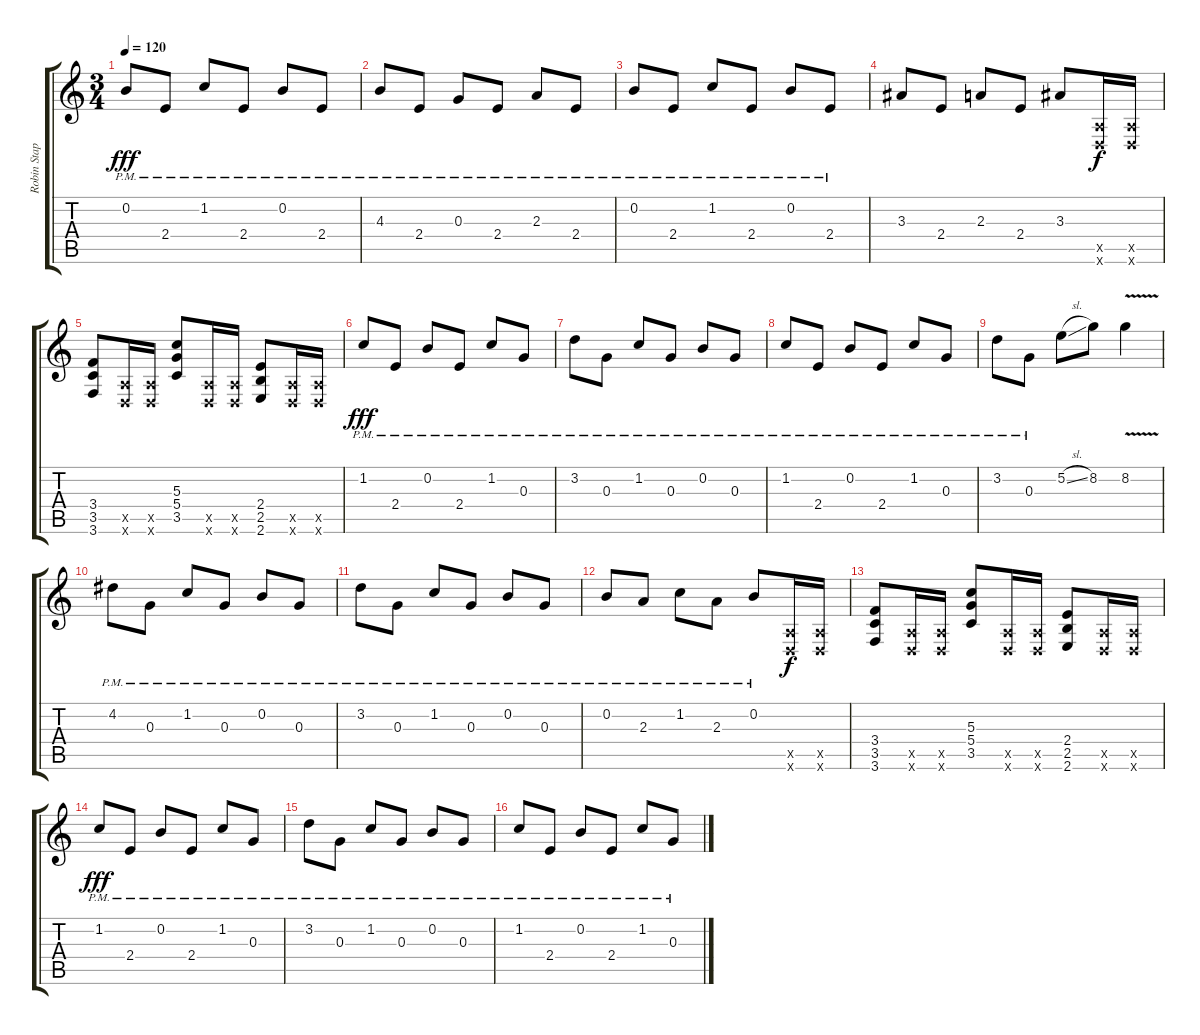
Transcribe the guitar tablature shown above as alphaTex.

\track ("Robin Staps" "Robin Stap") {instrument distortionguitar}
\staff {score tabs}
\tuning (E4 B3 G3 D3 A2 D2) {hide}
\ts (3 4)
\tempo 120
\clef g2
\ks c
0.2{pm}.8{dy fff} 2.4{pm}.8 1.2{pm}.8 2.4{pm}.8 0.2{pm}.8 2.4{pm}.8 |
4.3{pm}.8 2.4{pm}.8 0.3{pm}.8 2.4{pm}.8 2.3{pm}.8 2.4{pm}.8 |
0.2{pm}.8 2.4{pm}.8 1.2{pm}.8 2.4{pm}.8 0.2{pm}.8 2.4{pm}.8 |
3.3.8 2.4.8 2.3.8 2.4.8 3.3.8{instrument distortionguitar} (0.5{x} 0.6{x}).16{dy f} (0.5{x} 0.6{x}).16 |
(3.4 3.5 3.6).8 (0.5{x} 0.6{x}).16 (0.5{x} 0.6{x}).16 (5.3 5.4 3.5).8 (0.5{x} 0.6{x}).16 (0.5{x} 0.6{x}).16 (2.4 2.5 2.6).8 (0.5{x} 0.6{x}).16 (0.5{x} 0.6{x}).16 |
1.2{pm}.8{dy fff instrument electricguitarjazz} 2.4{pm}.8 0.2{pm}.8 2.4{pm}.8 1.2{pm}.8 0.3{pm}.8 |
3.2{pm}.8 0.3{pm}.8 1.2{pm}.8 0.3{pm}.8 0.2{pm}.8 0.3{pm}.8 |
1.2{pm}.8{instrument electricguitarjazz} 2.4{pm}.8 0.2{pm}.8 2.4{pm}.8 1.2{pm}.8 0.3{pm}.8 |
3.2{pm}.8 0.3{pm}.8 5.2{sl}.8 8.2.8 8.2{v}.4 |
4.2{pm}.8 0.3{pm}.8 1.2{pm}.8 0.3{pm}.8 0.2{pm}.8 0.3{pm}.8 |
3.2{pm}.8 0.3{pm}.8 1.2{pm}.8 0.3{pm}.8 0.2{pm}.8 0.3{pm}.8 |
0.2{pm}.8 2.3{pm}.8 1.2{pm}.8 2.3{pm}.8 0.2{pm}.8{instrument distortionguitar} (0.5{x} 0.6{x}).16{dy f} (0.5{x} 0.6{x}).16 |
(3.4 3.5 3.6).8 (0.5{x} 0.6{x}).16 (0.5{x} 0.6{x}).16 (5.3 5.4 3.5).8 (0.5{x} 0.6{x}).16 (0.5{x} 0.6{x}).16 (2.4 2.5 2.6).8 (0.5{x} 0.6{x}).16 (0.5{x} 0.6{x}).16 |
1.2{pm}.8{dy fff instrument electricguitarjazz} 2.4{pm}.8 0.2{pm}.8 2.4{pm}.8 1.2{pm}.8 0.3{pm}.8 |
3.2{pm}.8 0.3{pm}.8 1.2{pm}.8 0.3{pm}.8 0.2{pm}.8 0.3{pm}.8 |
1.2{pm}.8{instrument electricguitarjazz} 2.4{pm}.8 0.2{pm}.8 2.4{pm}.8 1.2{pm}.8 0.3{pm}.8
